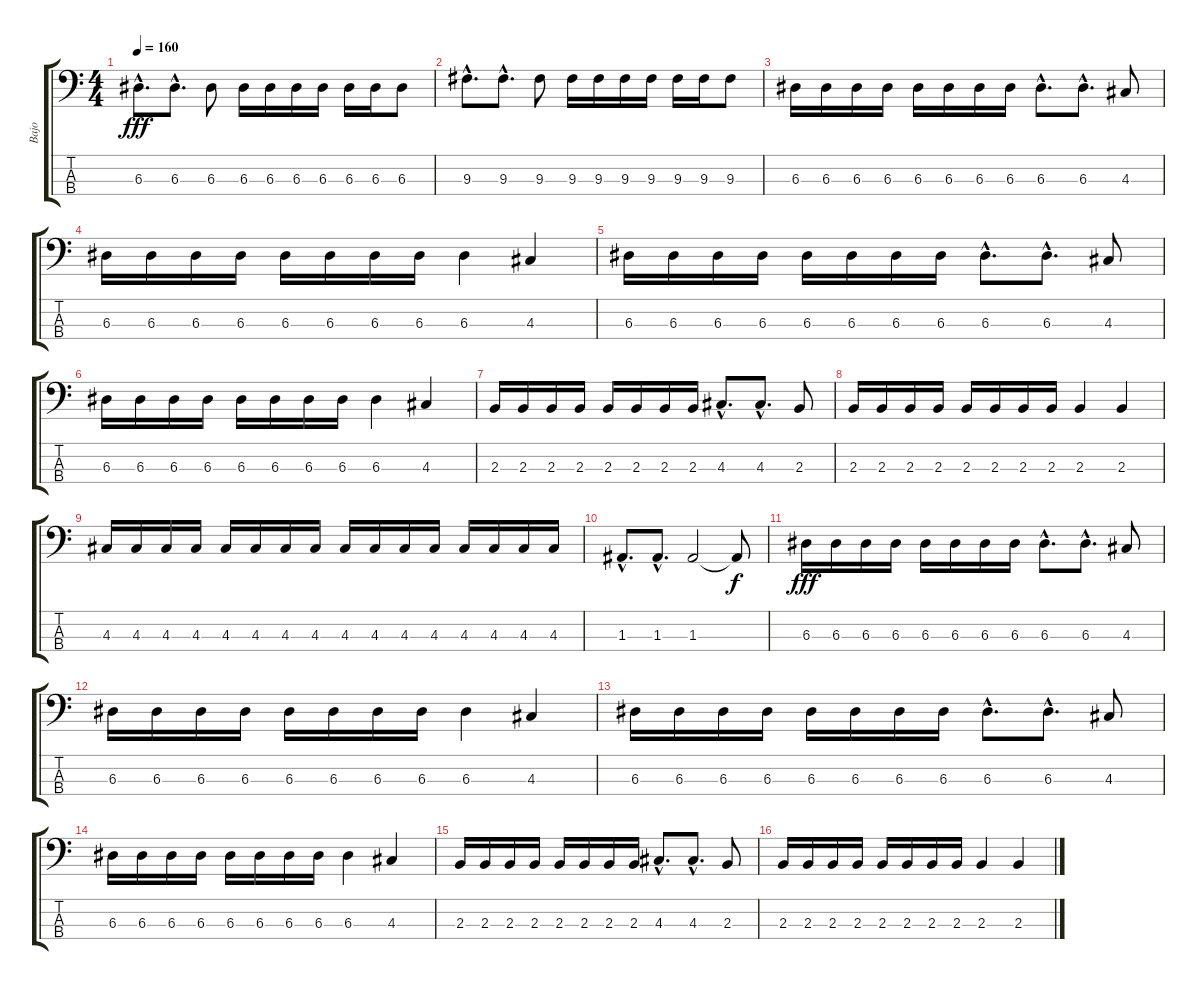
\track ("Bajo" "Bajo") {instrument electricbassfinger}
\staff {score tabs}
\tuning (G2 D2 A1 E1) {hide}
\ts (4 4)
\tempo 160
\clef f4
\ks c
6.3{hac}.8{d dy fff} 6.3{hac}.8{d} 6.3.8 6.3.16 6.3.16 6.3.16 6.3.16 6.3.16 6.3.16 6.3.8 |
9.3{hac}.8{d} 9.3{hac}.8{d} 9.3.8 9.3.16 9.3.16 9.3.16 9.3.16 9.3.16 9.3.16 9.3.8 |
6.3.16 6.3.16 6.3.16 6.3.16 6.3.16 6.3.16 6.3.16 6.3.16 6.3{hac}.8{d} 6.3{hac}.8{d} 4.3.8 |
6.3.16 6.3.16 6.3.16 6.3.16 6.3.16 6.3.16 6.3.16 6.3.16 6.3.4 4.3.4 |
6.3.16 6.3.16 6.3.16 6.3.16 6.3.16 6.3.16 6.3.16 6.3.16 6.3{hac}.8{d} 6.3{hac}.8{d} 4.3.8 |
6.3.16 6.3.16 6.3.16 6.3.16 6.3.16 6.3.16 6.3.16 6.3.16 6.3.4 4.3.4 |
2.3.16 2.3.16 2.3.16 2.3.16 2.3.16 2.3.16 2.3.16 2.3.16 4.3{hac}.8{d} 4.3{hac}.8{d} 2.3.8 |
2.3.16 2.3.16 2.3.16 2.3.16 2.3.16 2.3.16 2.3.16 2.3.16 2.3.4 2.3.4 |
4.3.16 4.3.16 4.3.16 4.3.16 4.3.16 4.3.16 4.3.16 4.3.16 4.3.16 4.3.16 4.3.16 4.3.16 4.3.16 4.3.16 4.3.16 4.3.16 |
1.3{hac}.8{d} 1.3{hac}.8{d} 1.3.2 1.3{t}.8{dy f} |
6.3.16{dy fff} 6.3.16 6.3.16 6.3.16 6.3.16 6.3.16 6.3.16 6.3.16 6.3{hac}.8{d} 6.3{hac}.8{d} 4.3.8 |
6.3.16 6.3.16 6.3.16 6.3.16 6.3.16 6.3.16 6.3.16 6.3.16 6.3.4 4.3.4 |
6.3.16 6.3.16 6.3.16 6.3.16 6.3.16 6.3.16 6.3.16 6.3.16 6.3{hac}.8{d} 6.3{hac}.8{d} 4.3.8 |
6.3.16 6.3.16 6.3.16 6.3.16 6.3.16 6.3.16 6.3.16 6.3.16 6.3.4 4.3.4 |
2.3.16 2.3.16 2.3.16 2.3.16 2.3.16 2.3.16 2.3.16 2.3.16 4.3{hac}.8{d} 4.3{hac}.8{d} 2.3.8 |
2.3.16 2.3.16 2.3.16 2.3.16 2.3.16 2.3.16 2.3.16 2.3.16 2.3.4 2.3.4
